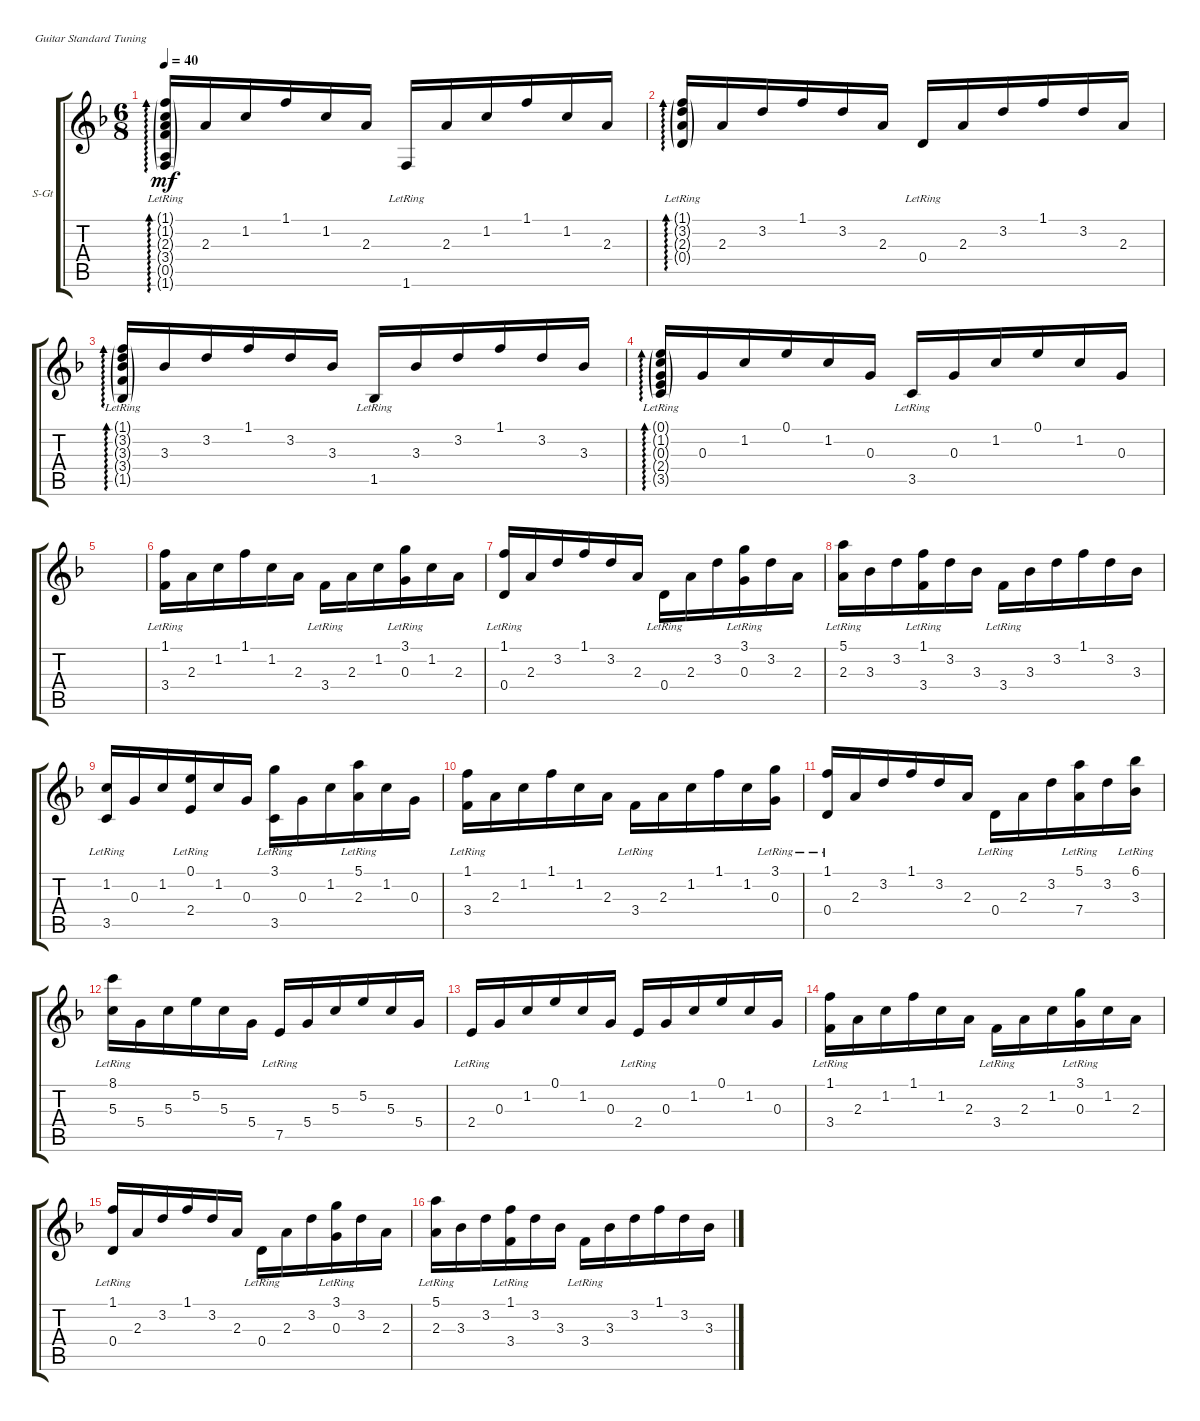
\defaultSystemsLayout 4
\bracketExtendMode groupsimilarinstruments
\firstSystemTrackNameOrientation horizontal
\otherSystemsTrackNameOrientation horizontal
\track ("Steel Guitar" "S-Gt") {instrument acousticguitarsteel}
\staff {score tabs}
\tuning (E4 B3 G3 D3 A2 E2)
\ts (6 8)
\tempo 40
\clef g2
\ks f
(1.6{g lr} 0.5{g lr} 3.4{g lr} 2.3{g lr} 1.2{g lr} 1.1{g lr}).16{ad 0 dy mf instrument acousticguitarsteel} 2.3.16 1.2.16 1.1.16 1.2.16 2.3.16 1.6{lr}.16 2.3.16 1.2.16 1.1.16 1.2.16 2.3.16 |
(0.4{g lr} 2.3{g lr} 3.2{g lr} 1.1{g lr}).16{ad 0} 2.3.16 3.2.16 1.1.16 3.2.16 2.3.16 0.4{lr}.16 2.3.16 3.2.16 1.1.16 3.2.16 2.3.16 |
(1.5{g lr} 3.4{g lr} 3.3{g lr} 3.2{g lr} 1.1{g lr}).16{ad 0} 3.3.16 3.2.16 1.1.16 3.2.16 3.3.16 1.5{lr}.16 3.3.16 3.2.16 1.1.16 3.2.16 3.3.16 |
(3.5{g lr} 2.4{g lr} 0.3{g lr} 1.2{g lr} 0.1{g lr}).16{ad 0} 0.3.16 1.2.16 0.1.16 1.2.16 0.3.16 3.5{lr}.16 0.3.16 1.2.16 0.1.16 1.2.16 0.3.16 |
|
(1.1{lr} 3.4{lr}).16 2.3.16 1.2.16 1.1.16 1.2.16 2.3.16 3.4{lr}.16 2.3.16 1.2.16 (3.1{lr} 0.3{lr}).16 1.2.16 2.3.16 |
(0.4{lr} 1.1{lr}).16 2.3.16 3.2.16 1.1.16 3.2.16 2.3.16 0.4{lr}.16 2.3.16 3.2.16 (3.1{lr} 0.3{lr}).16 3.2.16 2.3.16 |
(5.1{lr} 2.3{lr}).16 3.3.16 3.2.16 (1.1{lr} 3.4{lr}).16 3.2.16 3.3.16 3.4{lr}.16 3.3.16 3.2.16 1.1.16 3.2.16 3.3.16 |
(3.5{lr} 1.2{lr}).16 0.3.16 1.2.16 (0.1{lr} 2.4{lr}).16 1.2.16 0.3.16 (3.5{lr} 3.1{lr}).16 0.3.16 1.2.16 (5.1{lr} 2.3{lr}).16 1.2.16 0.3.16 |
(3.4{lr} 1.1{lr}).16 2.3.16 1.2.16 1.1.16 1.2.16 2.3.16 3.4{lr}.16 2.3.16 1.2.16 1.1.16 1.2.16 (0.3{lr} 3.1{lr}).16 |
(1.1{lr} 0.4{lr}).16 2.3.16 3.2.16 1.1.16 3.2.16 2.3.16 0.4{lr}.16 2.3.16 3.2.16 (5.1{lr} 7.4{lr}).16 3.2.16 (6.1{lr} 3.3{lr}).16 |
(8.1{lr} 5.3{lr}).16 5.4.16 5.3.16 5.2.16 5.3.16 5.4.16 7.5{lr}.16 5.4.16 5.3.16 5.2.16 5.3.16 5.4.16 |
2.4{lr}.16 0.3.16 1.2.16 0.1.16 1.2.16 0.3.16 2.4{lr}.16 0.3.16 1.2.16 0.1.16 1.2.16 0.3.16 |
(3.4{lr} 1.1{lr}).16 2.3.16 1.2.16 1.1.16 1.2.16 2.3.16 3.4{lr}.16 2.3.16 1.2.16 (3.1{lr} 0.3{lr}).16 1.2.16 2.3.16 |
(0.4{lr} 1.1{lr}).16 2.3.16 3.2.16 1.1.16 3.2.16 2.3.16 0.4{lr}.16 2.3.16 3.2.16 (3.1{lr} 0.3{lr}).16 3.2.16 2.3.16 |
(2.3{lr} 5.1{lr}).16 3.3.16 3.2.16 (1.1{lr} 3.4{lr}).16 3.2.16 3.3.16 3.4{lr}.16 3.3.16 3.2.16 1.1.16 3.2.16 3.3.16
